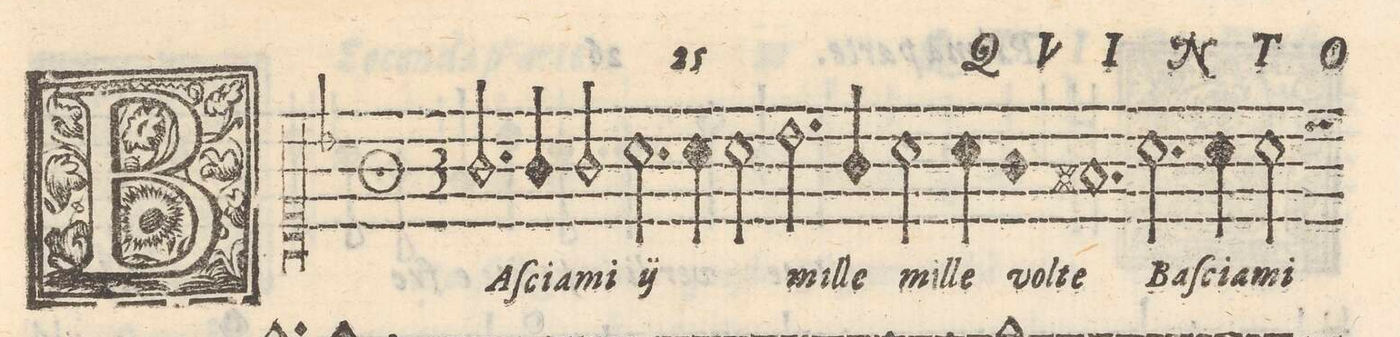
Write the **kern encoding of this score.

**kern	**text
*I"QVINTO	*
*clefC1	*
*k[b-]	*
*met(O3.)	*
*M3/1	*
2.g/	BA-
4g/	-ſcia-
2g/	-mi
*	*ij
2.a\	BA-
4a\	-scia-
2a\	-mi
*	*Xij
=2-	=2-
2.b-\	mil-
4g/	-le
2a\	mil-
4a\	-le
4g\	vol-
1.f#X	-te
=3-	=3-
1ryy	.
2.a\	Ba-
4a\	-ſcia-
2a\	-mi
=4-	=4-
*-	*-
